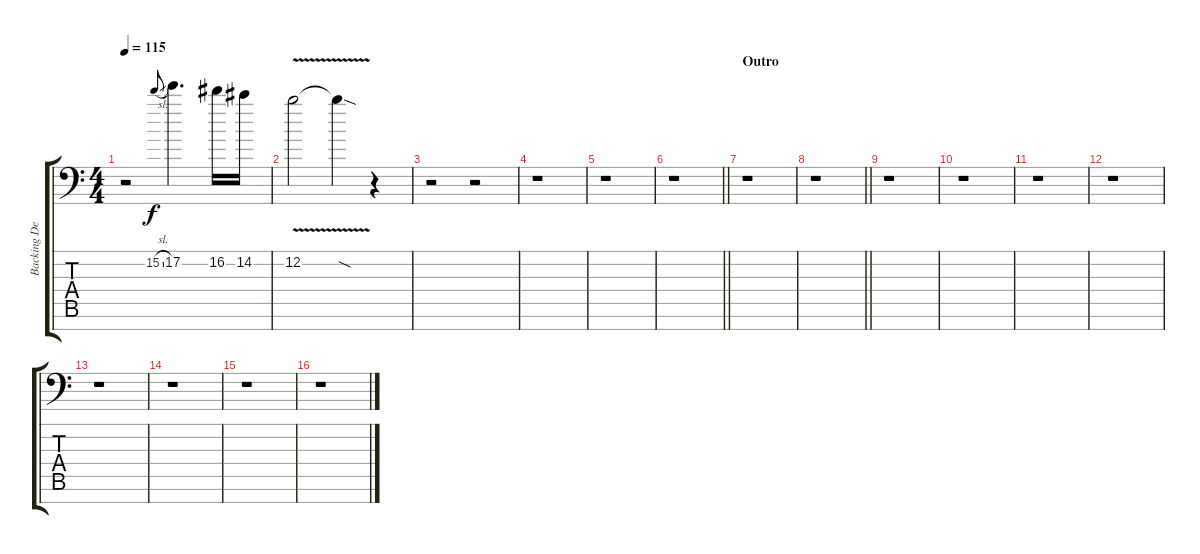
\track ("Backing Delay" "Backing De") {instrument electricguitarclean}
\staff {score tabs}
\tuning (E4 B3 G3 D3 A2 E2 C-1) {hide}
\ts (4 4)
\tempo 115
\clef f4
\ks c
r.2{dy p volume 11 instrument overdrivenguitar} 15.2{sl}.8{gr onbeat dy f} 17.2.4{d} 16.2.16 14.2.16 |
12.2{v}.2 12.2{sod t}.4 r.4 |
r.2 r.2 |
r.1 |
r.1 |
\barLineRight lightlight
r.1 |
\section ("" "Outro")
r.1 |
\barLineRight lightlight
r.1 |
r.1 |
r.1 |
r.1 |
r.1 |
r.1 |
r.1 |
r.1 |
r.1
